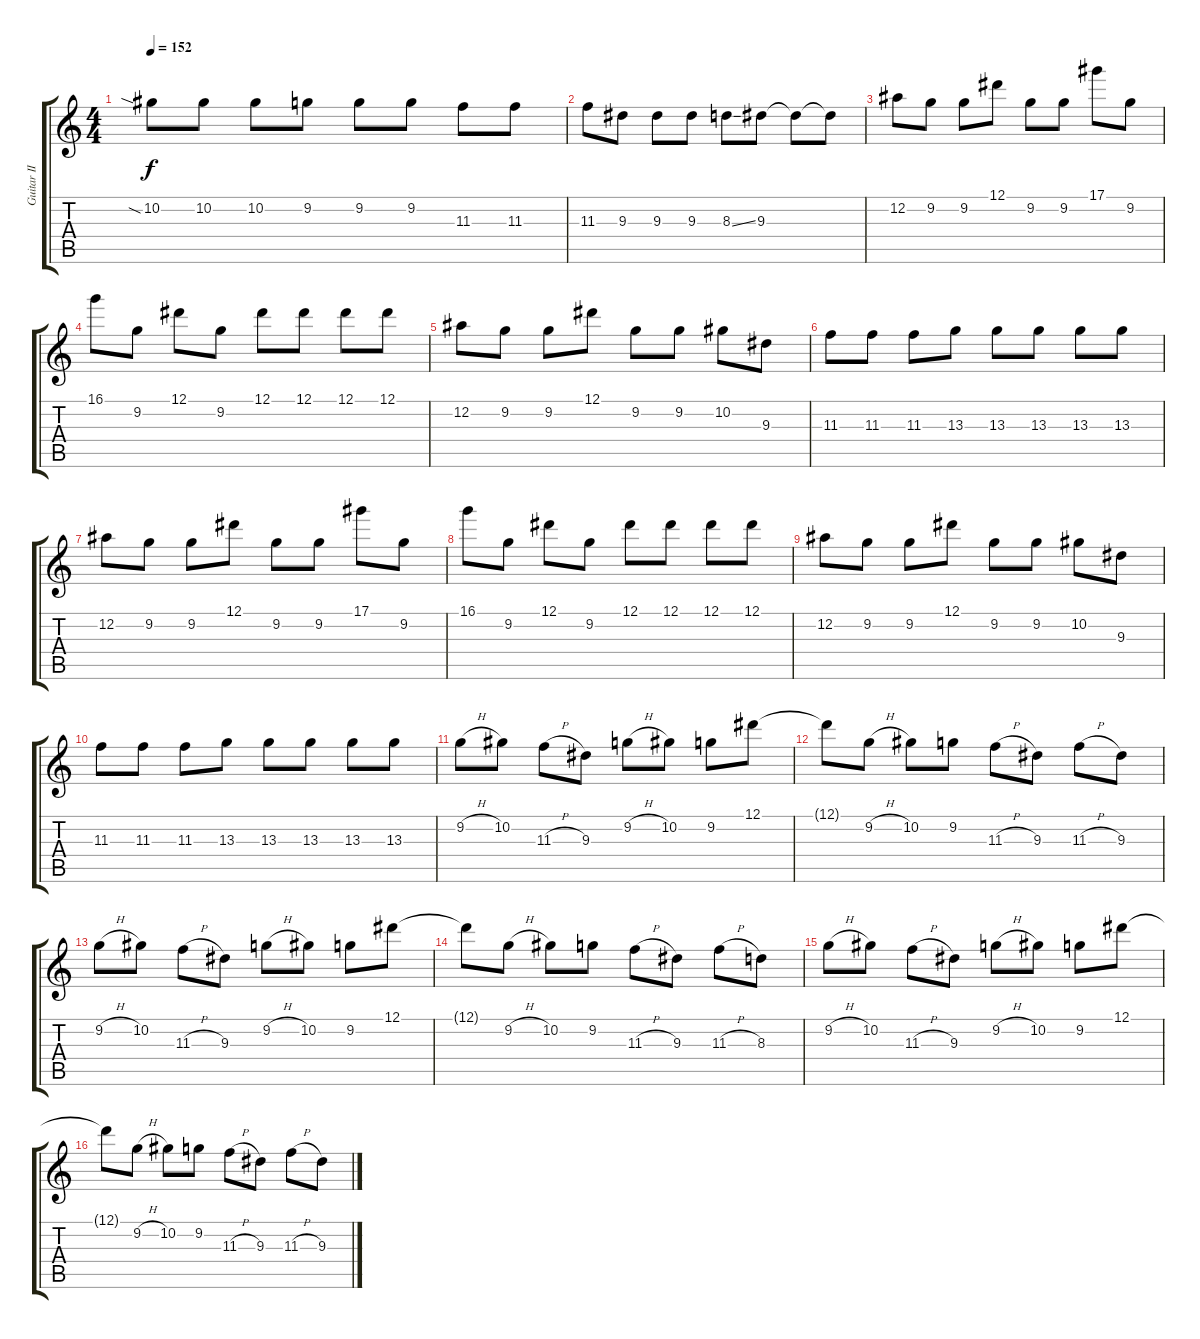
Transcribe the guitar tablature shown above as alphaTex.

\track ("Guitar II" "Guitar II") {instrument distortionguitar}
\staff {score tabs}
\tuning (Eb4 Bb3 Gb3 Db3 Ab2 Db2) {hide}
\ts (4 4)
\tempo 152
\clef g2
\ks c
10.2{sia}.8{dy f} 10.2.8 10.2.8 9.2.8 9.2.8 9.2.8 11.3.8 11.3.8 |
11.3.8 9.3.8 9.3.8 9.3.8 8.3{ss}.8 9.3.8 9.3{t}.8 9.3{t}.8 |
12.2.8 9.2.8 9.2.8 12.1.8 9.2.8 9.2.8 17.1.8 9.2.8 |
16.1.8 9.2.8 12.1.8 9.2.8 12.1.8 12.1.8 12.1.8 12.1.8 |
12.2.8 9.2.8 9.2.8 12.1.8 9.2.8 9.2.8 10.2.8 9.3.8 |
11.3.8 11.3.8 11.3.8 13.3.8 13.3.8 13.3.8 13.3.8 13.3.8 |
12.2.8 9.2.8 9.2.8 12.1.8 9.2.8 9.2.8 17.1.8 9.2.8 |
16.1.8 9.2.8 12.1.8 9.2.8 12.1.8 12.1.8 12.1.8 12.1.8 |
12.2.8 9.2.8 9.2.8 12.1.8 9.2.8 9.2.8 10.2.8 9.3.8 |
11.3.8 11.3.8 11.3.8 13.3.8 13.3.8 13.3.8 13.3.8 13.3.8 |
9.2{h}.8 10.2.8 11.3{h}.8 9.3.8 9.2{h}.8 10.2.8 9.2.8 12.1.8 |
12.1{t}.8 9.2{h}.8 10.2.8 9.2.8 11.3{h}.8 9.3.8 11.3{h}.8 9.3.8 |
9.2{h}.8 10.2.8 11.3{h}.8 9.3.8 9.2{h}.8 10.2.8 9.2.8 12.1.8 |
12.1{t}.8 9.2{h}.8 10.2.8 9.2.8 11.3{h}.8 9.3.8 11.3{h}.8 8.3.8 |
9.2{h}.8 10.2.8 11.3{h}.8 9.3.8 9.2{h}.8 10.2.8 9.2.8 12.1.8 |
12.1{t}.8 9.2{h}.8 10.2.8 9.2.8 11.3{h}.8 9.3.8 11.3{h}.8 9.3.8
